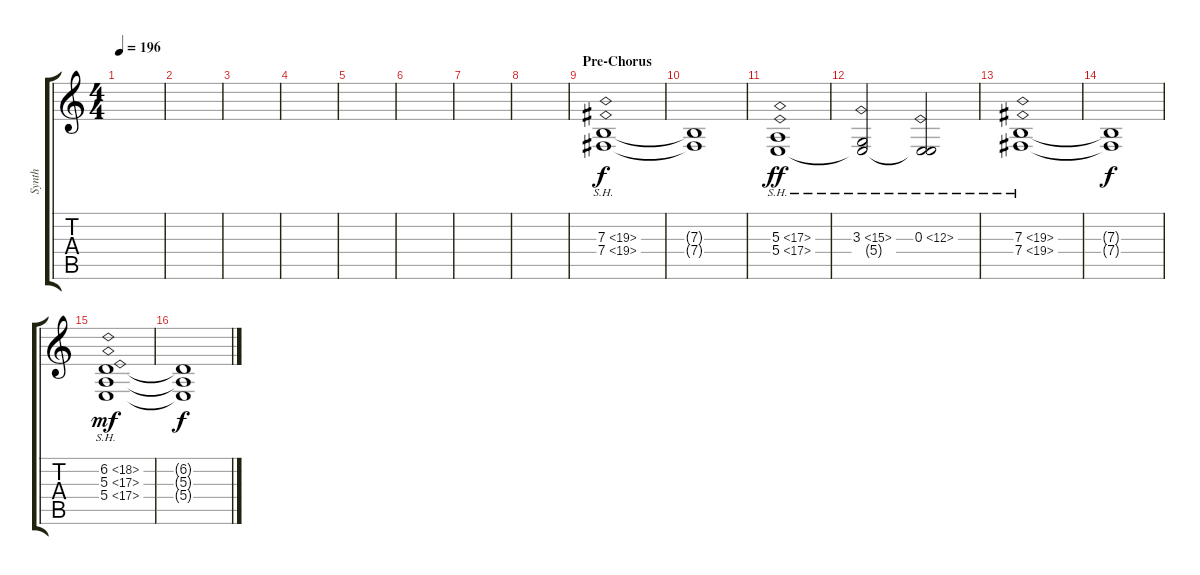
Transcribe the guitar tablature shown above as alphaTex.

\track ("Synth" "Synth") {instrument synthstrings2}
\staff {score tabs}
\tuning (Db4 Ab3 E3 B2 Gb2 B1) {hide}
\ts (4 4)
\tempo 196
\clef g2
\ks c
|
|
|
|
|
|
|
|
\section ("" "Pre-Chorus")
(7.3{sh 12} 7.4{sh 12}).1 |
(7.3{t} 7.4{t}).1{dy f} |
(5.3{sh 12} 5.4{sh 12}).1{dy ff} |
(3.3{sh 12} 5.4{t}).2 (0.3{sh 12} 5.4{t}).2 |
(7.3{sh 12} 7.4{sh 12}).1 |
(7.3{t} 7.4{t}).1{dy f} |
(6.2{sh 12} 5.3{sh 12} 5.4{sh 12}).1{dy mf} |
(6.2{t} 5.3{t} 5.4{t}).1{dy f}
